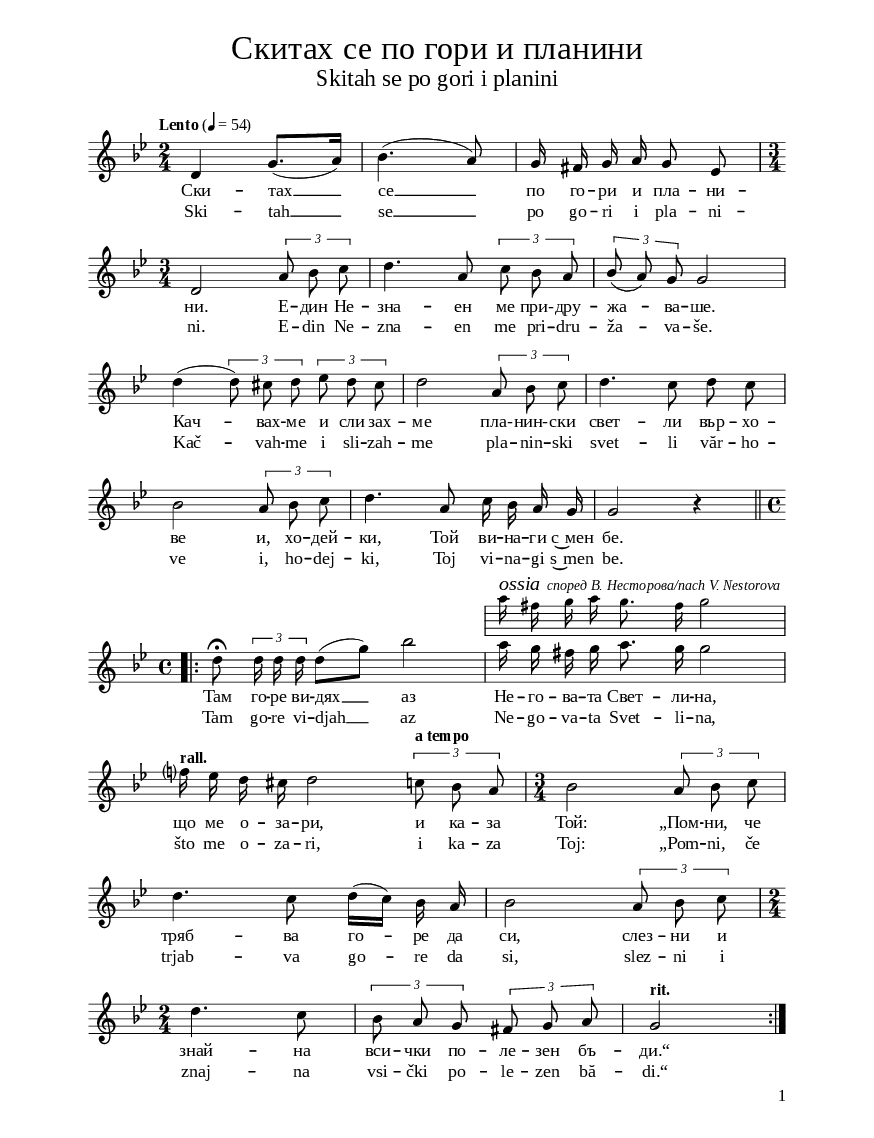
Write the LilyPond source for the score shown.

\version "2.24.1"

\include "include/globals.ily"

\bookpart {
  \label #'ref133
  \tocItem \markup "Скитах се по гори и планини – Skitah se po gori i planini"
  \include "include/bookpart-paper.ily"
  \score {
    \include "include/score-layout.ily"

    \new Staff = main \relative c' {
      \clef treble
      \key g \minor
      \time 2/4
      \tempoFunc "Lento" 4 "54"
      \autoBeamOff
      d4  g8. (  [a16] ) | % 2
      bes4. (  a8 ) | % 3
      g16  fis16  g16  a16  g8
      es8 \break | % 4
      \time 3/4  | % 4
      d2
      \tupletUp \times 2/3  {
        a'8   bes8  c8
      }
      | % 5
      d4.  a8
      \times 2/3  {
        c8   bes8  a8
      }
      | % 6

      \times 2/3  {
        \stemUp bes8 (   a8 )  g8
      } \stemNeutral
      g2 \break | % 7
      d'4 (
      \times 2/3  {
        d8 )   cis8  d8
      }

      \times 2/3  {
        es8   d8  cis8
      }
      | % 8
      d2
      \times 2/3  {
        a8   bes8  c8
      }
      | % 9
      d4.  c8  d8  c8 \break
      |
      bes2
      \times 2/3  {
        a8   bes8  c8
      }
      | % 11
      d4.  a8  c16  bes16
      a16  g16 | % 12
      g2 r4    \bar ".|:-||"  \break \repeat volta 2 {
        | % 13
        \time 4/4  | % 13
        d'8 ^\fermata
        \times 2/3  {
          d16  d16  d16 ]
        }
        d8 ( [  g8 ) ]  bes2 | % 14

        <<
          {a16  g16  fis16  g16 a8.  g16  g2}

          \new Staff \with {
            \override VerticalAxisGroup.default-staff-staff-spacing =
            #'((basic-distance . 5.2)
               (padding . -10))
            \remove "Time_signature_engraver"
            alignAboveContext = #"main"
            fontSize = #-1
            \override StaffSymbol.staff-space = #(magstep -3)
            \override StaffSymbol.thickness = #(magstep -3)
            firstClef = ##f
          }
          {\autoBeamOff a16 ^\markup { \huge \italic "ossia" \italic "според В. Несторова/nach V. Nestorova"} fis16 g a g8. fis16 g2}
        >>
        \break | % 15

        \tempo "rall." f?16 es16
        d16  cis16  d2
        \times 2/3  {
          \tempo "a tempo" c8 bes8
          a8
        }
        | % 16
        \time 3/4  | % 16
        bes2
        \times 2/3  {
          a8  bes8  c8
        }
        \break | % 17
        d4.  c8  d16 ( [  c16
        ) ]  bes16  a16 | % 18
        bes2
        \times 2/3  {
          a8   bes8  c8
        } \time 2/4 \break | % 19
        d4.  c8 |
        \times 2/3  {
          bes8   a8  g8
        }
        \times 2/3  {
          fis8   g8    a8
        } |
        \tempo "rit." g2

      }
    }

    \addlyrics {
      Ски -- тах __  се __  по го -- ри
      и пла -- ни -- ни. Е -- дин Не --
      зна -- ен ме "при-" -- дру -- жа  --
      ва -- ше. Кач -- вах -- ме и сли
      -- зах -- ме "пла-" -- "нин-" -- ски свет --
      ли вър -- хо -- ве и, хо -- дей --
      ки, Той ви -- на -- ги с~мен бе.
      Там го -- ре ви -- дях __  аз Не --
      го -- ва -- та Свет -- ли -- на, що
      ме о -- за -- ри, и ка -- за Той:
      „Пом -- ни, че тряб -- ва го --
      ре да си, слез -- ни и знай -- на
      вси -- чки по -- ле -- зен бъ --
      ди.“
    }
    \addlyrics {
      Ski -- tah __ se __ po go -- ri
      i pla -- ni -- ni. E -- din Ne --
      zna -- en me pri -- dru -- ža  --
      va -- še. Kač -- vah -- me i sli
      -- zah -- me pla -- nin -- ski svet --
      li văr -- ho -- ve i, ho -- dej --
      ki, Toj vi -- na -- gi s~men be.
      Tam go -- re vi -- djah __  az Ne --
      go -- va -- ta Svet -- li -- na, što
      me o -- za -- ri, i ka -- za Toj:
      „Pom -- ni, če trjab -- va go --
      re da si, slez -- ni i znaj -- na
      vsi -- čki po -- le -- zen bă --
      di.“
    }

    \header {
      title = \titleFunc "Скитах се по гори и планини" "Skitah se po gori i planini"
    }

    \midi{}

  } % score



  % include foreign translation(s) of the song
  \version "2.20.0"

\markup \fill-line { \fontsize #deTitleFontSize "Ich wanderte in Wäldern und Bergen" }
\markup \null
\markup \null
\markup \fontsize #deCoupletFontSize {
  \hspace #10
  \override #`(baseline-skip . ,deCoupletBaselineSkip)

  \column {
    \line { " " }


  \line { " " Ich wanderte in Wäldern und Bergen. }

  \line { " " Ein Unbekannter begleitete mich. }

  \line { " " Wir erklommen helle Gipfel und stiegen wieder hinab,  }

  \line { " " und während wir liefen, war Er immer bei mir.  }

  \line { " " Dort oben sah ich }

  \line { " " Sein Licht,  }

  \line { " " welches mich erleuchtete,  }

  \line { " " und Er sagte:  }

  \line { " " Erinnere dich daran, dass du oben sein sollst; }

  \line { " " steige hinab und wisse -- }

  \line { " " sei allen nützlich! }


  }
}


} % bookpart
